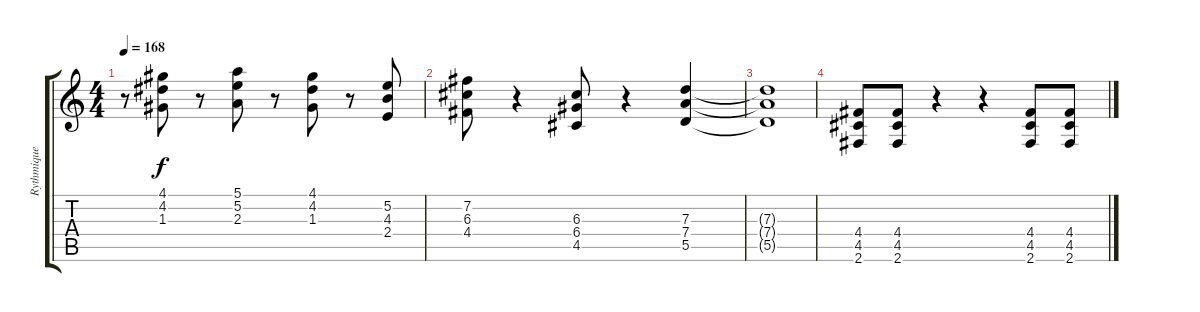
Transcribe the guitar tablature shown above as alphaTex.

\track ("Rythmique" "Rythmique") {instrument overdrivenguitar}
\staff {score tabs}
\tuning (E4 B3 G3 D3 A2 E2) {hide}
\ts (4 4)
\tempo 168
\clef g2
\ks c
r.8{dy f} (4.1 4.2 1.3).8 r.8 (5.1 5.2 2.3).8 r.8 (4.1 4.2 1.3).8 r.8 (5.2 4.3 2.4).8 |
(7.2 6.3 4.4).8 r.4 (6.3 6.4 4.5).8 r.4 (7.3 7.4 5.5).4 |
(7.3{t} 7.4{t} 5.5{t}).1 |
(4.4 4.5 2.6).8 (4.4 4.5 2.6).8 r.4 r.4 (4.4 4.5 2.6).8 (4.4 4.5 2.6).8
